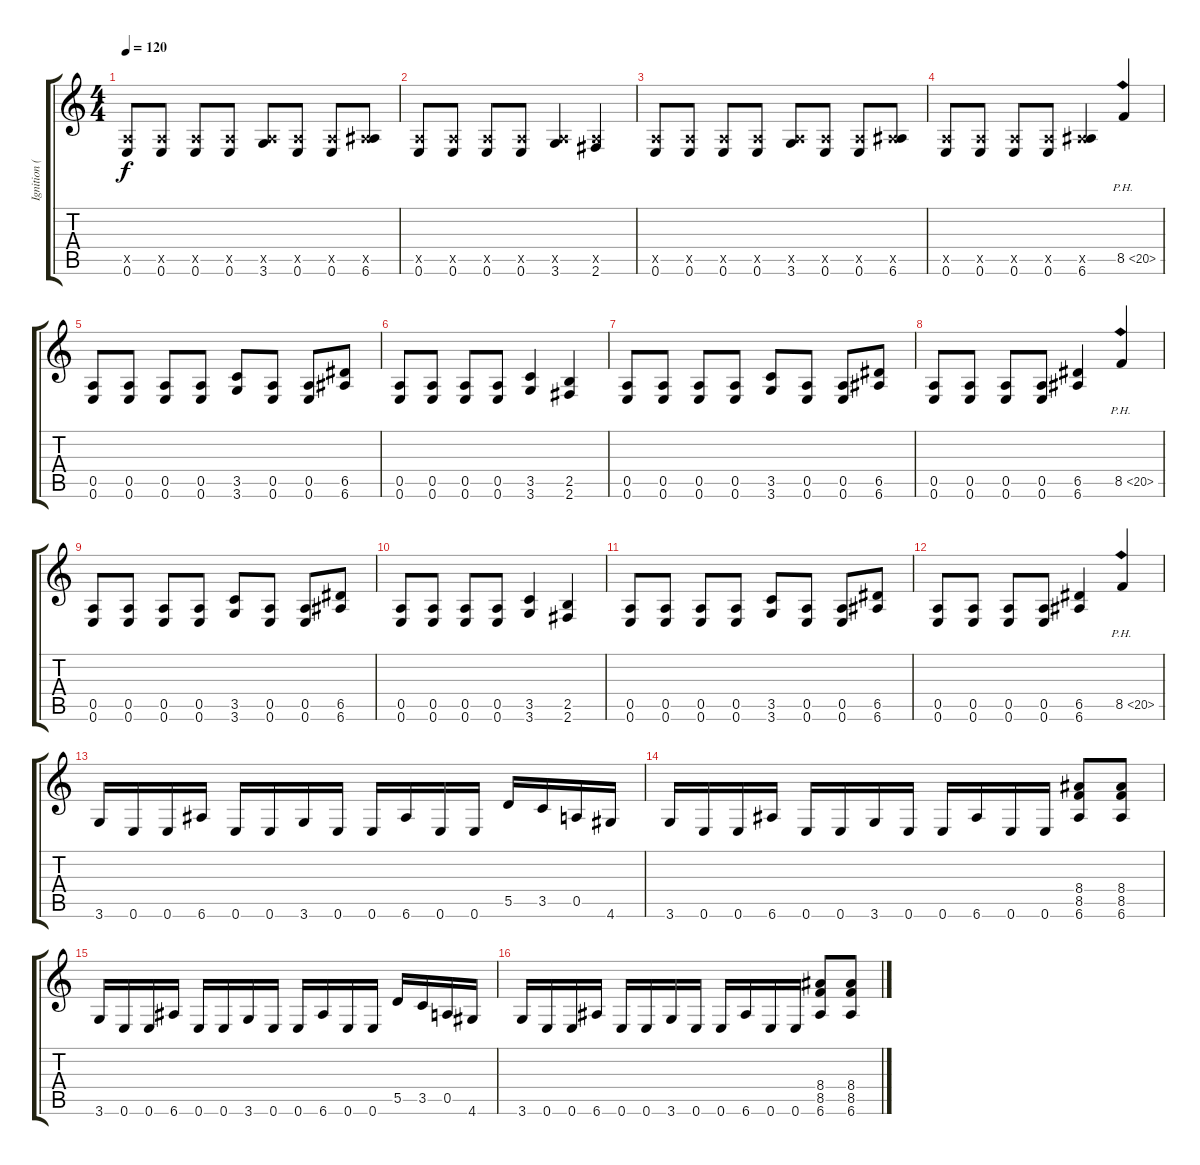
\track ("Ignition (main lead)" "Ignition (") {instrument distortionguitar}
\staff {score tabs}
\tuning (E4 B3 G3 D3 A2 E2) {hide}
\ts (4 4)
\tempo 120
\clef g2
\ks c
(0.5{x} 0.6).8{dy f} (0.5{x} 0.6).8 (0.5{x} 0.6).8 (0.5{x} 0.6).8 (0.5{x} 3.6).8 (0.5{x} 0.6).8 (0.5{x} 0.6).8 (0.5{x} 6.6).8 |
(0.5{x} 0.6).8 (0.5{x} 0.6).8 (0.5{x} 0.6).8 (0.5{x} 0.6).8 (0.5{x} 3.6).4 (0.5{x} 2.6).4 |
(0.5{x} 0.6).8 (0.5{x} 0.6).8 (0.5{x} 0.6).8 (0.5{x} 0.6).8 (0.5{x} 3.6).8 (0.5{x} 0.6).8 (0.5{x} 0.6).8 (0.5{x} 6.6).8 |
(0.5{x} 0.6).8 (0.5{x} 0.6).8 (0.5{x} 0.6).8 (0.5{x} 0.6).8 (0.5{x} 6.6).4 8.5{ph 12}.4 |
(0.5 0.6).8 (0.5 0.6).8 (0.5 0.6).8 (0.5 0.6).8 (3.5 3.6).8 (0.5 0.6).8 (0.5 0.6).8 (6.5 6.6).8 |
(0.5 0.6).8 (0.5 0.6).8 (0.5 0.6).8 (0.5 0.6).8 (3.5 3.6).4 (2.5 2.6).4 |
(0.5 0.6).8 (0.5 0.6).8 (0.5 0.6).8 (0.5 0.6).8 (3.5 3.6).8 (0.5 0.6).8 (0.5 0.6).8 (6.5 6.6).8 |
(0.5 0.6).8 (0.5 0.6).8 (0.5 0.6).8 (0.5 0.6).8 (6.5 6.6).4 8.5{ph 12}.4 |
(0.5 0.6).8 (0.5 0.6).8 (0.5 0.6).8 (0.5 0.6).8 (3.5 3.6).8 (0.5 0.6).8 (0.5 0.6).8 (6.5 6.6).8 |
(0.5 0.6).8 (0.5 0.6).8 (0.5 0.6).8 (0.5 0.6).8 (3.5 3.6).4 (2.5 2.6).4 |
(0.5 0.6).8 (0.5 0.6).8 (0.5 0.6).8 (0.5 0.6).8 (3.5 3.6).8 (0.5 0.6).8 (0.5 0.6).8 (6.5 6.6).8 |
(0.5 0.6).8 (0.5 0.6).8 (0.5 0.6).8 (0.5 0.6).8 (6.5 6.6).4 8.5{ph 12}.4 |
3.6.16 0.6.16 0.6.16 6.6.16 0.6.16 0.6.16 3.6.16 0.6.16 0.6.16 6.6.16 0.6.16 0.6.16 5.5.16 3.5.16 0.5.16 4.6.16 |
3.6.16 0.6.16 0.6.16 6.6.16 0.6.16 0.6.16 3.6.16 0.6.16 0.6.16 6.6.16 0.6.16 0.6.16 (8.4 8.5 6.6).8 (8.4 8.5 6.6).8 |
3.6.16 0.6.16 0.6.16 6.6.16 0.6.16 0.6.16 3.6.16 0.6.16 0.6.16 6.6.16 0.6.16 0.6.16 5.5.16 3.5.16 0.5.16 4.6.16 |
3.6.16 0.6.16 0.6.16 6.6.16 0.6.16 0.6.16 3.6.16 0.6.16 0.6.16 6.6.16 0.6.16 0.6.16 (8.4 8.5 6.6).8 (8.4 8.5 6.6).8
